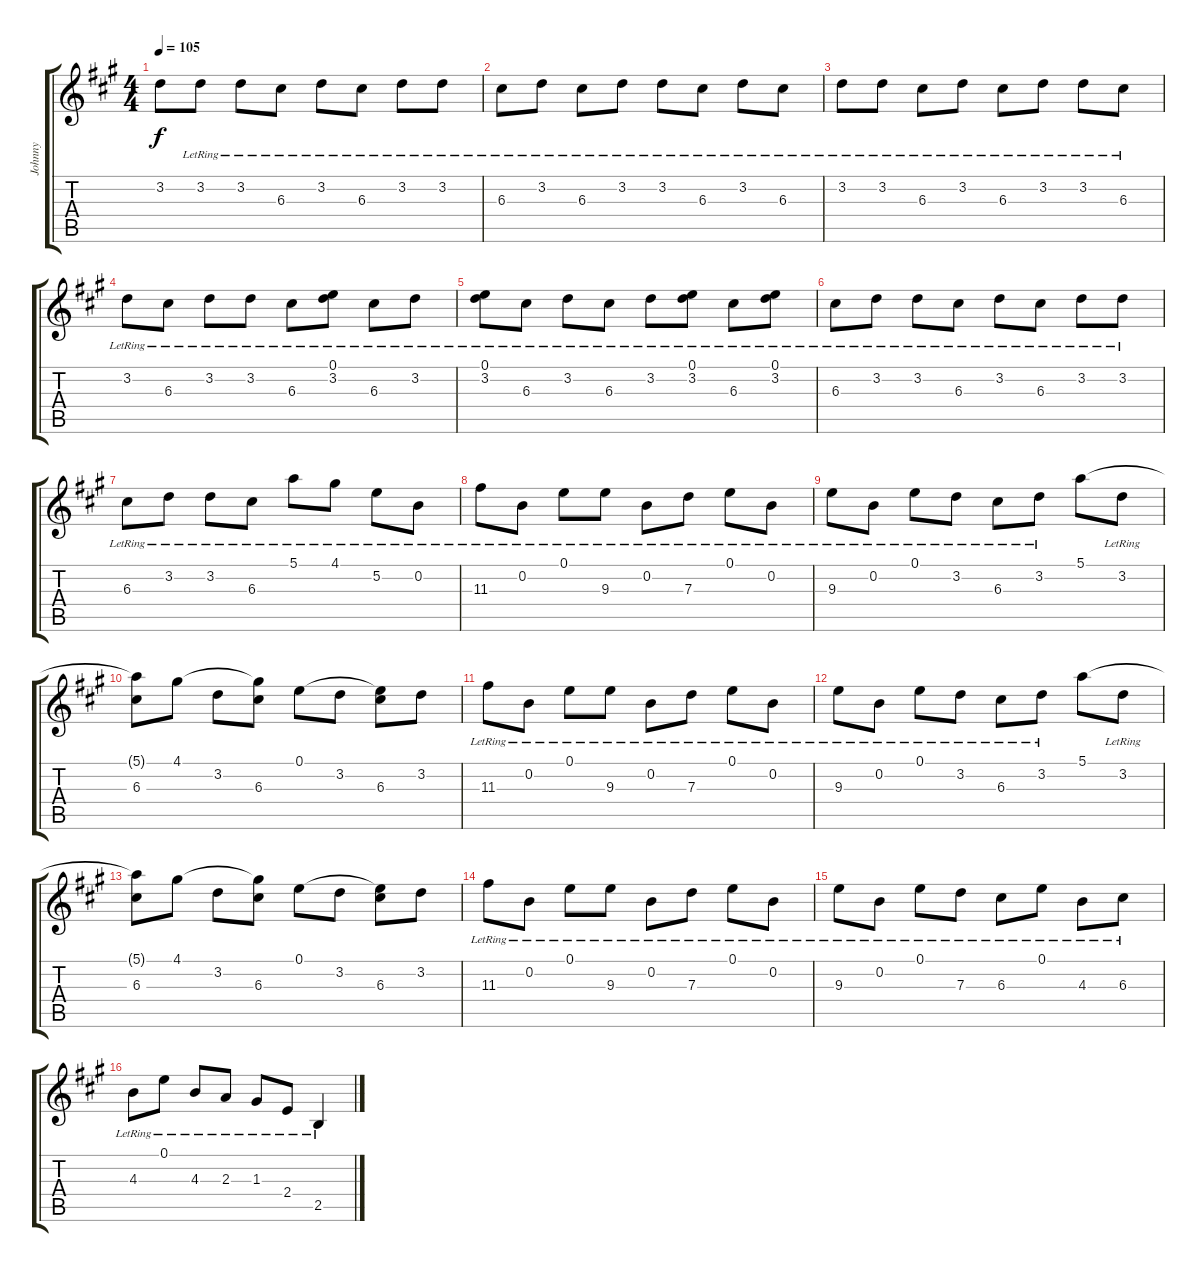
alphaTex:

\track ("Johnny" "Johnny") {instrument electricguitarjazz}
\staff {score tabs}
\tuning (E4 B3 G3 D3 A2 E2) {hide}
\ts (4 4)
\tempo 105
\clef g2
\ks a
3.2{t}.8{dy f} 3.2{lr}.8 3.2{lr}.8 6.3{lr}.8 3.2{lr}.8 6.3{lr}.8 3.2{lr}.8 3.2{lr}.8 |
6.3{lr}.8 3.2{lr}.8 6.3{lr}.8 3.2{lr}.8 3.2{lr}.8 6.3{lr}.8 3.2{lr}.8 6.3{lr}.8 |
3.2{lr}.8 3.2{lr}.8 6.3{lr}.8 3.2{lr}.8 6.3{lr}.8 3.2{lr}.8 3.2{lr}.8 6.3{lr}.8 |
3.2{lr}.8 6.3{lr}.8 3.2{lr}.8 3.2{lr}.8 6.3{lr}.8 (0.1{lr} 3.2{lr}).8 6.3{lr}.8 3.2{lr}.8 |
(0.1{lr} 3.2{lr}).8 6.3{lr}.8 3.2{lr}.8 6.3{lr}.8 3.2{lr}.8 (0.1{lr} 3.2{lr}).8 6.3{lr}.8 (0.1{lr} 3.2{lr}).8 |
6.3{lr}.8 3.2{lr}.8 3.2{lr}.8 6.3{lr}.8 3.2{lr}.8 6.3{lr}.8 3.2{lr}.8 3.2{lr}.8 |
6.3{lr}.8 3.2{lr}.8 3.2{lr}.8 6.3{lr}.8 5.1{lr}.8 4.1{lr}.8 5.2{lr}.8 0.2{lr}.8 |
11.3{lr}.8 0.2{lr}.8 0.1{lr}.8 9.3{lr}.8 0.2{lr}.8 7.3{lr}.8 0.1{lr}.8 0.2{lr}.8 |
9.3{lr}.8 0.2{lr}.8 0.1{lr}.8 3.2{lr}.8 6.3{lr}.8 3.2{lr}.8 5.1.8 3.2{lr}.8 |
(5.1{t} 6.3).8 4.1.8 3.2.8 (4.1{t} 6.3).8 0.1.8 3.2.8 (0.1{t} 6.3).8 3.2.8 |
11.3{lr}.8 0.2{lr}.8 0.1{lr}.8 9.3{lr}.8 0.2{lr}.8 7.3{lr}.8 0.1{lr}.8 0.2{lr}.8 |
9.3{lr}.8 0.2{lr}.8 0.1{lr}.8 3.2{lr}.8 6.3{lr}.8 3.2{lr}.8 5.1.8 3.2{lr}.8 |
(5.1{t} 6.3).8 4.1.8 3.2.8 (4.1{t} 6.3).8 0.1.8 3.2.8 (0.1{t} 6.3).8 3.2.8 |
11.3{lr}.8 0.2{lr}.8 0.1{lr}.8 9.3{lr}.8 0.2{lr}.8 7.3{lr}.8 0.1{lr}.8 0.2{lr}.8 |
9.3{lr}.8 0.2{lr}.8 0.1{lr}.8 7.3{lr}.8 6.3{lr}.8 0.1{lr}.8 4.3{lr}.8 6.3{lr}.8 |
4.3{lr}.8 0.1{lr}.8 4.3{lr}.8 2.3{lr}.8 1.3{lr}.8 2.4{lr}.8 2.5{lr}.4
